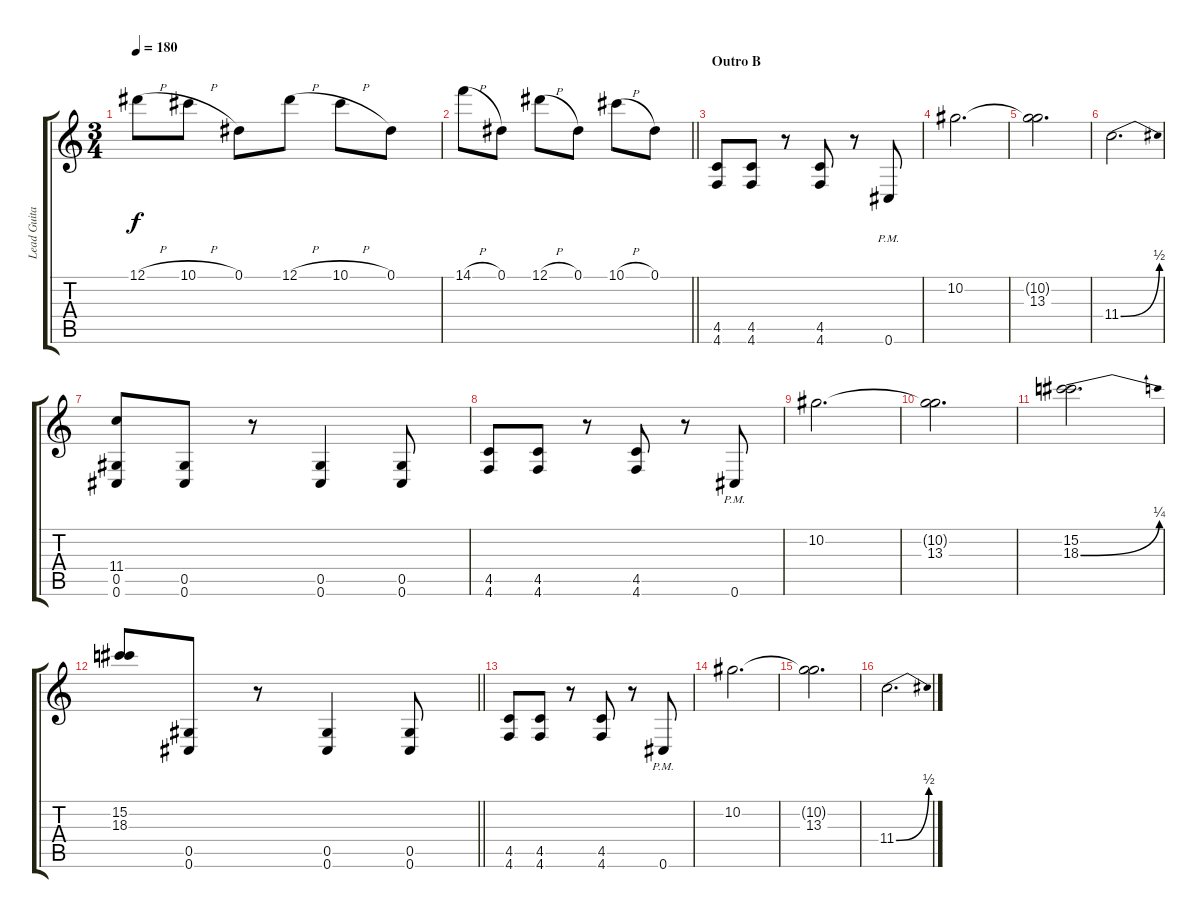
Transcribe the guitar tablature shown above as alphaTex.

\track ("Lead Guitar" "Lead Guita") {instrument distortionguitar}
\staff {score tabs}
\tuning (Eb4 Bb3 Gb3 Db3 Ab2 Db2) {hide}
\ts (3 4)
\tempo 180
\clef g2
\ks c
12.1{h}.8{dy f} 10.1{h}.8 0.1.8 12.1{h}.8 10.1{h}.8 0.1.8 |
\barLineRight lightlight
14.1{h}.8 0.1.8 12.1{h}.8 0.1.8 10.1{h}.8 0.1.8 |
\section ("" "Outro B")
(4.5 4.6).8 (4.5 4.6).8 r.8 (4.5 4.6).8 r.8 0.6{pm}.8 |
10.2.2{d} |
(10.2{t} 13.3).2{d} |
11.4{be (bend 0 0 60 2)}.2{d} |
(11.4 0.5 0.6).8 (0.5 0.6).8 r.8 (0.5 0.6).4 (0.5 0.6).8 |
(4.5 4.6).8 (4.5 4.6).8 r.8 (4.5 4.6).8 r.8 0.6{pm}.8 |
10.2.2{d} |
(10.2{t} 13.3).2{d} |
(15.2 18.3{be (bend 0 0 60 1)}).2{d} |
\barLineRight lightlight
(15.2 18.3).8 (0.5 0.6).8 r.8 (0.5 0.6).4 (0.5 0.6).8 |
\section ("" "")
(4.5 4.6).8 (4.5 4.6).8 r.8 (4.5 4.6).8 r.8 0.6{pm}.8 |
10.2.2{d} |
(10.2{t} 13.3).2{d} |
11.4{be (bend 0 0 60 2)}.2{d}
